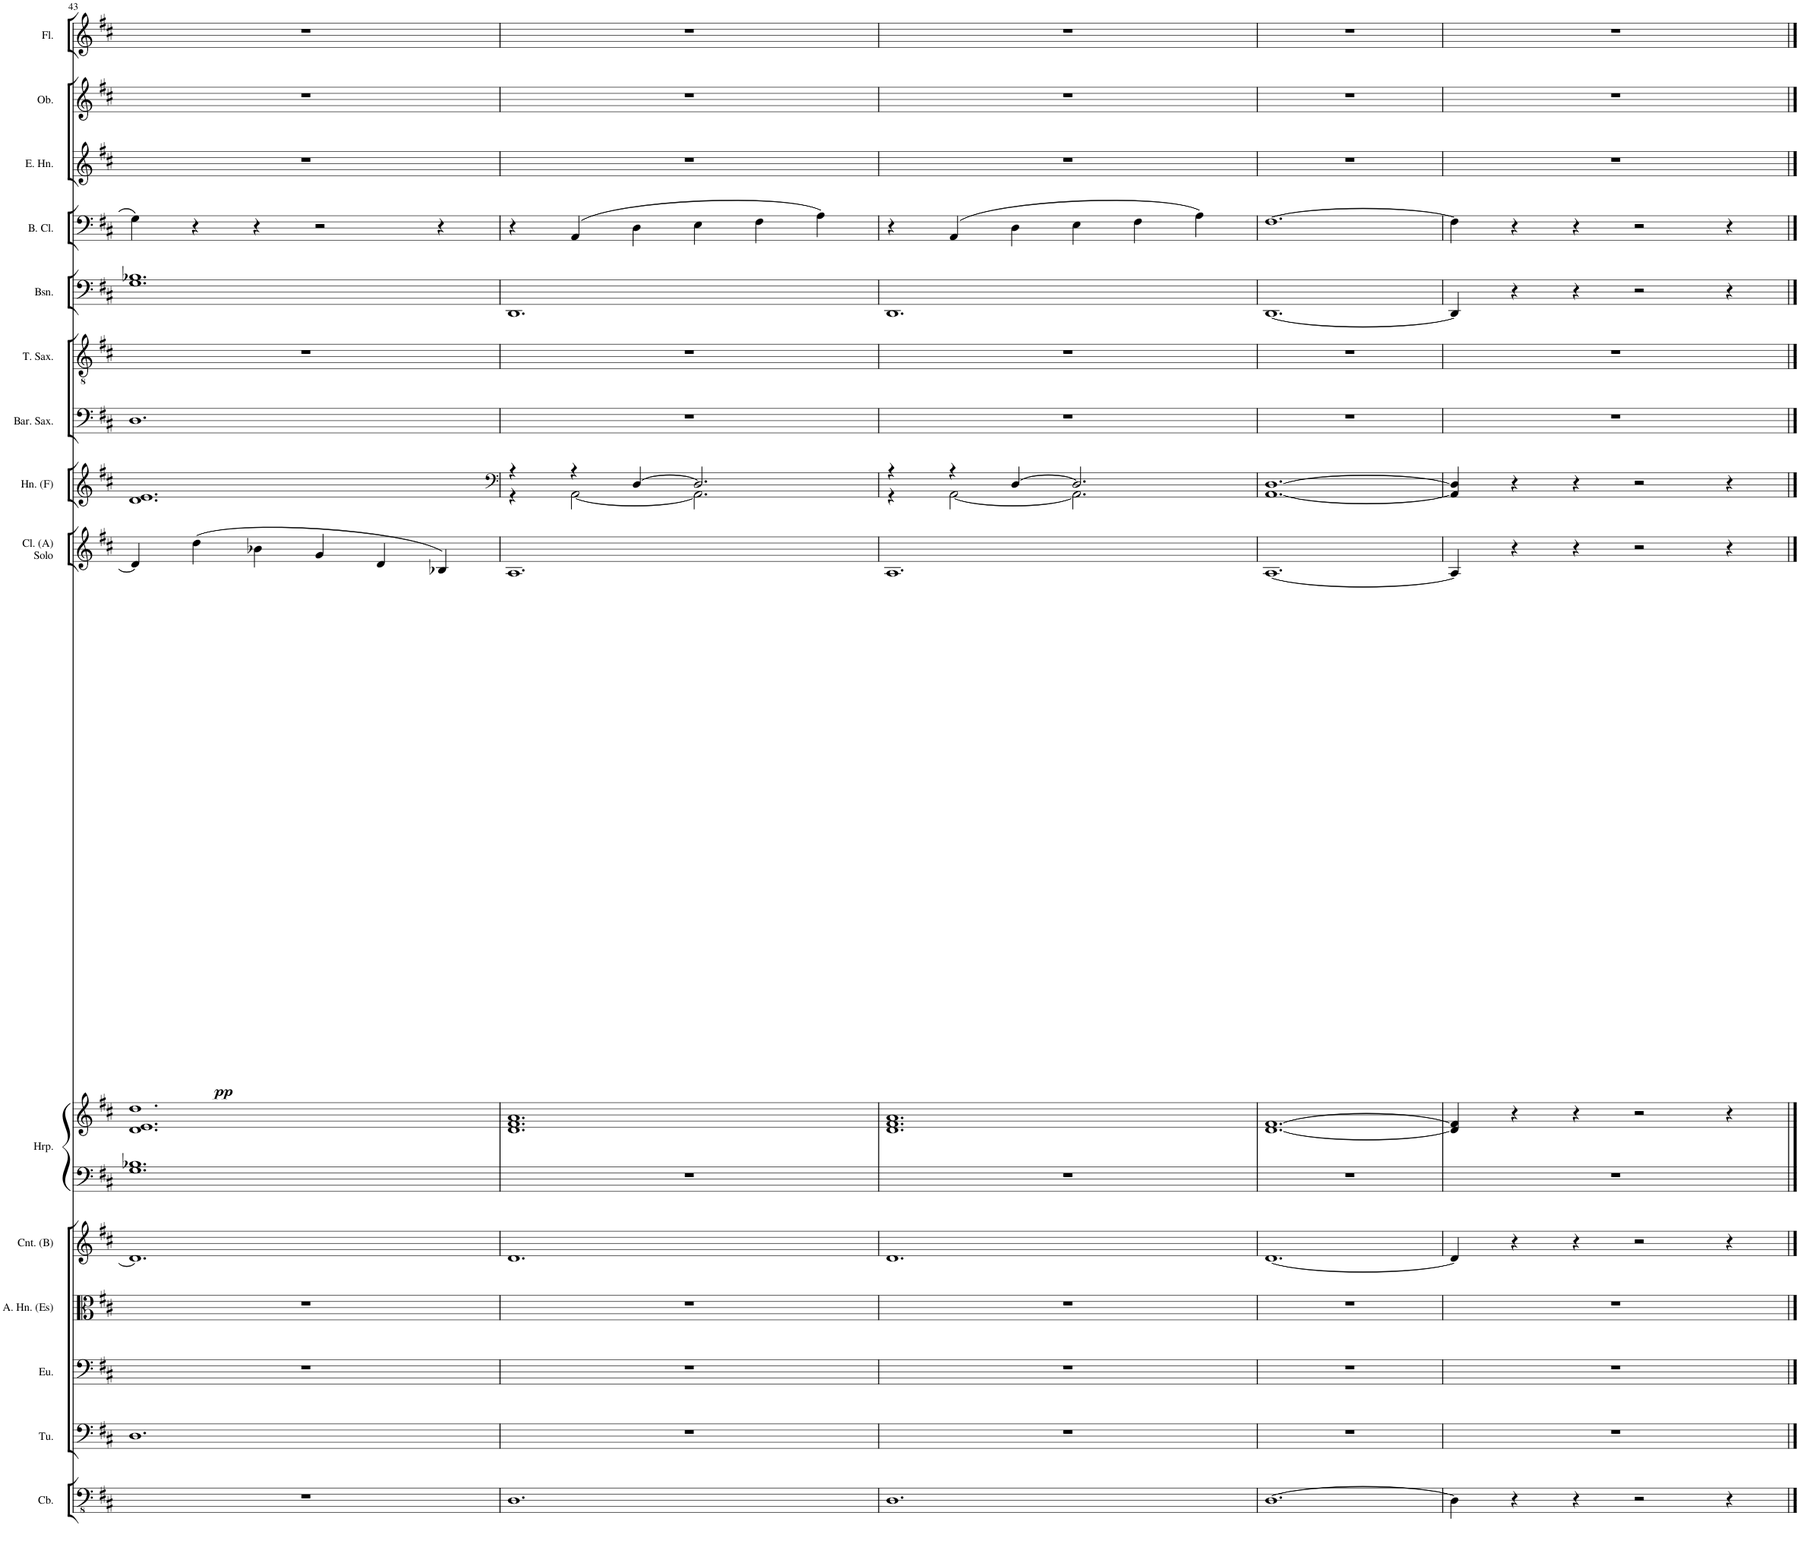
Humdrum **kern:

**kern	**dynam	**kern	**kern	**kern	**kern	**kern	**kern	**kern	**dynam	**kern	**kern	**kern	**kern	**kern	**kern	**kern	**kern
*part15	*part15	*part14	*part13	*part12	*part11	*part10	*part10	*part9	*part9	*part8	*part7	*part6	*part5	*part4	*part3	*part2	*part1
*staff16	*staff16	*staff15	*staff14	*staff13	*staff12	*staff11	*staff10	*staff9	*staff9	*staff8	*staff7	*staff6	*staff5	*staff4	*staff3	*staff2	*staff1
*I"Double Bass	*	*I"Tuba	*I"Euphonium	*I"Alto Horn (Es)	*I"Cornet (B)	*I"Harp	*	*I"Clarinet (A)       Solo	*	*I"Horn (F)	*I"Baritone Saxophone	*I"Tenor Saxophone	*I"Bassoon	*I"Bass Clarinet	*I"English Horn	*I"Oboe	*I"Flute
*	*	*I'Tu.	*I'Eu.	*I'A. Hn. (Es)	*I'Cnt. (B)	*I'Hrp.	*	*I'Cl. (A)  Solo	*	*I'Hn. (F)	*I'Bar. Sax.	*I'T. Sax.	*I'Bsn.	*I'B. Cl.	*I'E. Hn.	*I'Ob.	*I'Fl.
!!LO:PB:g=z
*clefFv4	*	*clefF4	*clefF4	*clefC3	*clefG2	*clefF4	*clefG2	*clefG2	*	*clefG2	*clefF4	*clefGv2	*clefF4	*clefF4	*clefG2	*clefG2	*clefG2
*Trd7c12	*	*	*	*Trd5c9	*Trd1c2	*	*	*Trd2c3	*	*Trd4c7	*	*Trd5c9	*	*Trd8c14	*Trd4c7	*	*
*k[f#c#]	*	*k[f#c#]	*k[f#c#]	*k[f#c#]	*k[f#c#]	*k[f#c#]	*k[f#c#]	*k[f#c#]	*	*k[f#c#]	*k[f#c#]	*k[f#c#]	*k[f#c#]	*k[f#c#]	*k[f#c#]	*k[f#c#]	*k[f#c#]
*M6/4	*	*M6/4	*M6/4	*M6/4	*M6/4	*M6/4	*M6/4	*M6/4	*	*M6/4	*M6/4	*M6/4	*M6/4	*M6/4	*M6/4	*M6/4	*M6/4
=43	=43	=43	=43	=43	=43	=43	=43	=43	=43	=43	=43	=43	=43	=43	=43	=43	=43
1.r	.	1.D	1.r	1.r	1.d]	1.G 1.B-X	1.d 1.e 1.dd	4d/]	.	1.d 1.e	1.D	1.r	1.G 1.B-X	4G\	1.r	1.r	1.r
!	!	!	!	!	!	!	!	!	!LO:DY:b	!	!	!	!	!	!	!	!
.	.	.	.	.	.	.	.	(4dd\	pp	.	.	.	.	4r	.	.	.
.	.	.	.	.	.	.	.	4b-X\	.	.	.	.	.	4r	.	.	.
.	.	.	.	.	.	.	.	4g/	.	.	.	.	.	2r	.	.	.
.	.	.	.	.	.	.	.	4d/	.	.	.	.	.	.	.	.	.
.	.	.	.	.	.	.	.	4B-X/)	.	.	.	.	.	4r	.	.	.
=44	=44	=44	=44	=44	=44	=44	=44	=44	=44	=44	=44	=44	=44	=44	=44	=44	=44
*	*	*	*	*	*	*	*	*	*	*clefF4	*	*	*	*	*	*	*
*	*	*	*	*	*	*	*	*	*	*^	*	*	*	*	*	*	*
!	!LO:DY:b	!	!	!	!	!	!	!	!	!	!	!	!	!	!	!	!	!
1.DD	pp	1.r	1.r	1.r	1.d	1.r	1.d 1.f# 1.a	1.A	.	4r	4r	1.r	1.r	1.DD	4r	1.r	1.r	1.r
.	.	.	.	.	.	.	.	.	.	4r	[2AA\	.	.	.	(4AA/	.	.	.
.	.	.	.	.	.	.	.	.	.	[4D/	.	.	.	.	4D\	.	.	.
.	.	.	.	.	.	.	.	.	.	2.D/]	2.AA\]	.	.	.	4E\	.	.	.
.	.	.	.	.	.	.	.	.	.	.	.	.	.	.	4F#\	.	.	.
.	.	.	.	.	.	.	.	.	.	.	.	.	.	.	4A\)	.	.	.
=45	=45	=45	=45	=45	=45	=45	=45	=45	=45	=45	=45	=45	=45	=45	=45	=45	=45	=45
1.DD	.	1.r	1.r	1.r	1.d	1.r	1.d 1.f# 1.a	1.A	.	4r	4r	1.r	1.r	1.DD	4r	1.r	1.r	1.r
.	.	.	.	.	.	.	.	.	.	4r	[2AA\	.	.	.	(4AA/	.	.	.
.	.	.	.	.	.	.	.	.	.	[4D/	.	.	.	.	4D\	.	.	.
.	.	.	.	.	.	.	.	.	.	2.D/]	2.AA\]	.	.	.	4E\	.	.	.
.	.	.	.	.	.	.	.	.	.	.	.	.	.	.	4F#\	.	.	.
.	.	.	.	.	.	.	.	.	.	.	.	.	.	.	4A\)	.	.	.
*	*	*	*	*	*	*	*	*	*	*v	*v	*	*	*	*	*	*	*
=46	=46	=46	=46	=46	=46	=46	=46	=46	=46	=46	=46	=46	=46	=46	=46	=46	=46
[1.DD	.	1.r	1.r	1.r	[1.d	1.r	[1.d [1.f#	[1.A	.	[1.AA [1.D	1.r	1.r	[1.DD	[1.F#	1.r	1.r	1.r
=47	=47	=47	=47	=47	=47	=47	=47	=47	=47	=47	=47	=47	=47	=47	=47	=47	=47
4DD\]	.	1.r	1.r	1.r	4d/]	1.r	4d/] 4f#/]	4A/]	.	4AA/] 4D/]	1.r	1.r	4DD/]	4F#\]	1.r	1.r	1.r
4r	.	.	.	.	4r	.	4r	4r	.	4r	.	.	4r	4r	.	.	.
4r	.	.	.	.	4r	.	4r	4r	.	4r	.	.	4r	4r	.	.	.
2r	.	.	.	.	2r	.	2r	2r	.	2r	.	.	2r	2r	.	.	.
4r	.	.	.	.	4r	.	4r	4r	.	4r	.	.	4r	4r	.	.	.
==	==	==	==	==	==	==	==	==	==	==	==	==	==	==	==	==	==
*-	*-	*-	*-	*-	*-	*-	*-	*-	*-	*-	*-	*-	*-	*-	*-	*-	*-
